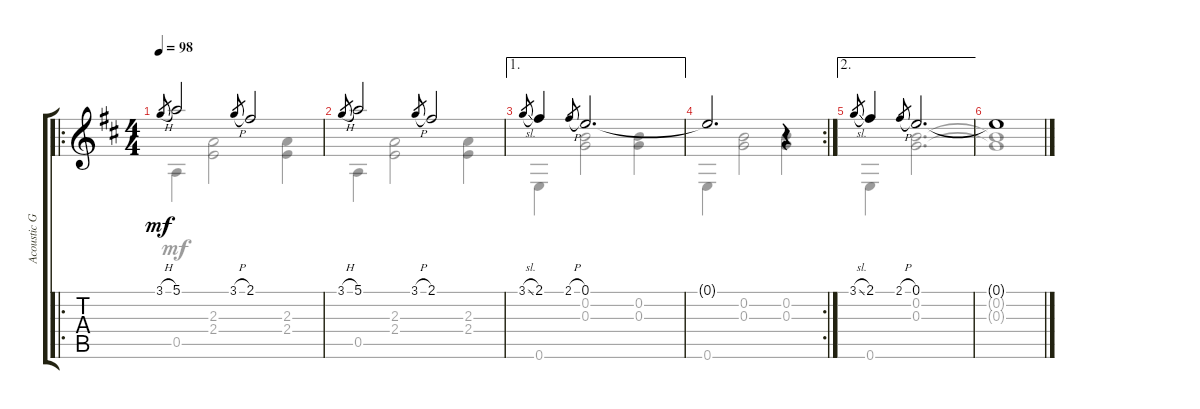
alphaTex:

\track ("Acoustic Gtr" "Acoustic G") {instrument acousticguitarnylon}
\staff {score tabs}
\tuning (E4 B3 G3 D3 A2 E2) {hide}
\voice
\ro
\ts (4 4)
\tempo 98
\clef g2
\ks d
3.1{h}.8{gr dy mf} 5.1.2 3.1{h}.8{gr} 2.1.2 |
3.1{h}.8{gr} 5.1.2 3.1{h}.8{gr} 2.1.2 |
\ae 1
3.1{sl}.8{gr} 2.1.4 2.1{h}.8{gr} 0.1.2{d} |
\rc 2
0.1{t}.2{d} r.4 |
\ae 2
3.1{sl}.8{gr} 2.1.4 2.1{h}.8{gr} 0.1.2{d} |
0.1{t}.1
\voice
\clef g2
\ottava regular
\simile none
\ks d
0.5.4{dy mf} (2.3 2.4).2 (2.3 2.4).4 |
0.5.4 (2.3 2.4).2 (2.3 2.4).4 |
0.6.4 (0.2 0.3).2 (0.2 0.3).4 |
0.6.4 (0.2 0.3).2 (0.2 0.3).4 |
0.6.4 (0.2 0.3).2{d} |
(0.2{t} 0.3{t}).1
